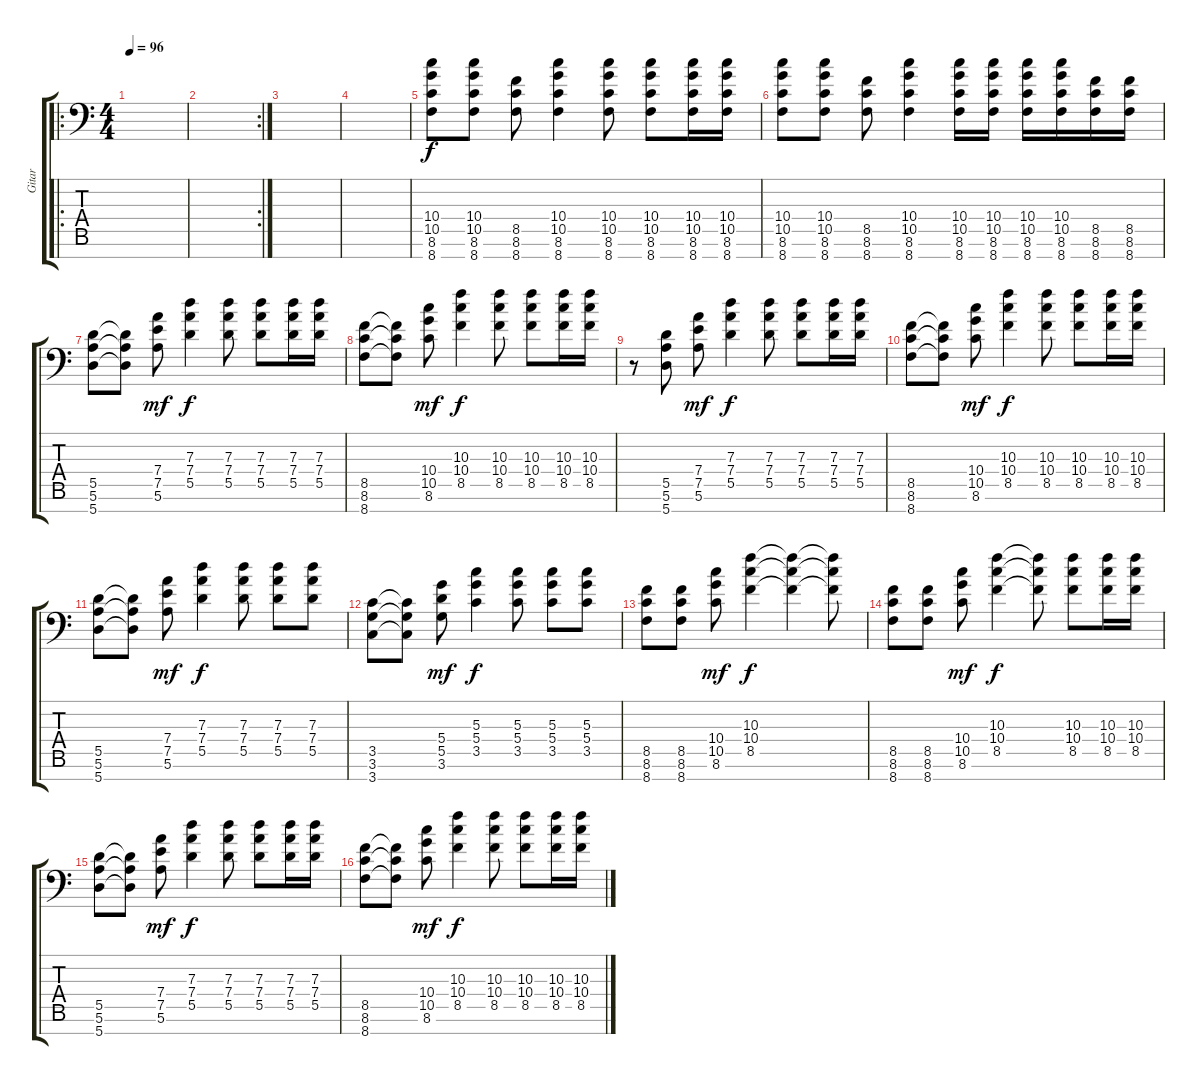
\track ("Gitar " "Gitar ") {instrument distortionguitar}
\staff {score tabs}
\tuning (E4 B3 G3 D3 A2 E2 A1) {hide}
\ro
\ts (4 4)
\tempo 96
\clef f4
\ks c
|
\rc 2
|
|
|
(10.4 10.5 8.6 8.7).8{volume 12} (10.4 10.5 8.6 8.7).8 (8.5 8.6 8.7).8 (10.4 10.5 8.6 8.7).4 (10.4 10.5 8.6 8.7).8 (10.4 10.5 8.6 8.7).8 (10.4 10.5 8.6 8.7).16 (10.4 10.5 8.6 8.7).16 |
(10.4 10.5 8.6 8.7).8 (10.4 10.5 8.6 8.7).8 (8.5 8.6 8.7).8 (10.4 10.5 8.6 8.7).4 (10.4 10.5 8.6 8.7).16 (10.4 10.5 8.6 8.7).16 (10.4 10.5 8.6 8.7).16 (10.4 10.5 8.6 8.7).16 (8.5 8.6 8.7).16 (8.5 8.6 8.7).16 |
(5.5 5.6 5.7).8 (5.5{t} 5.6{t} 5.7{t}).8 (7.4 7.5 5.6).8{dy mf} (7.3 7.4 5.5).4{dy f} (7.3 7.4 5.5).8 (7.3 7.4 5.5).8 (7.3 7.4 5.5).16 (7.3 7.4 5.5).16 |
(8.5 8.6 8.7).8 (8.5{t} 8.6{t} 8.7{t}).8 (10.4 10.5 8.6).8{dy mf} (10.3 10.4 8.5).4{dy f} (10.3 10.4 8.5).8 (10.3 10.4 8.5).8 (10.3 10.4 8.5).16 (10.3 10.4 8.5).16 |
r.8 (5.5 5.6 5.7).8 (7.4 7.5 5.6).8{dy mf} (7.3 7.4 5.5).4{dy f} (7.3 7.4 5.5).8 (7.3 7.4 5.5).8 (7.3 7.4 5.5).16 (7.3 7.4 5.5).16 |
(8.5 8.6 8.7).8 (8.5{t} 8.6{t} 8.7{t}).8 (10.4 10.5 8.6).8{dy mf} (10.3 10.4 8.5).4{dy f} (10.3 10.4 8.5).8 (10.3 10.4 8.5).8 (10.3 10.4 8.5).16 (10.3 10.4 8.5).16 |
(5.5 5.6 5.7).8 (5.5{t} 5.6{t} 5.7{t}).8 (7.4 7.5 5.6).8{dy mf} (7.3 7.4 5.5).4{dy f} (7.3 7.4 5.5).8 (7.3 7.4 5.5).8 (7.3 7.4 5.5).8 |
(3.5 3.6 3.7).8 (3.5{t} 3.6{t} 3.7{t}).8 (5.4 5.5 3.6).8{dy mf} (5.3 5.4 3.5).4{dy f} (5.3 5.4 3.5).8 (5.3 5.4 3.5).8 (5.3 5.4 3.5).8 |
(8.5 8.6 8.7).8 (8.5 8.6 8.7).8 (10.4 10.5 8.6).8{dy mf} (10.3 10.4 8.5).4{dy f} (10.3{t} 10.4{t} 8.5{t}).4 (10.3{t} 10.4{t} 8.5{t}).8 |
(8.5 8.6 8.7).8 (8.5 8.6 8.7).8 (10.4 10.5 8.6).8{dy mf} (10.3 10.4 8.5).4{dy f} (10.3{t} 10.4{t} 8.5{t}).8 (10.3 10.4 8.5).8 (10.3 10.4 8.5).16 (10.3 10.4 8.5).16 |
(5.5 5.6 5.7).8 (5.5{t} 5.6{t} 5.7{t}).8 (7.4 7.5 5.6).8{dy mf} (7.3 7.4 5.5).4{dy f} (7.3 7.4 5.5).8 (7.3 7.4 5.5).8 (7.3 7.4 5.5).16 (7.3 7.4 5.5).16 |
(8.5 8.6 8.7).8 (8.5{t} 8.6{t} 8.7{t}).8 (10.4 10.5 8.6).8{dy mf} (10.3 10.4 8.5).4{dy f} (10.3 10.4 8.5).8 (10.3 10.4 8.5).8 (10.3 10.4 8.5).16 (10.3 10.4 8.5).16
